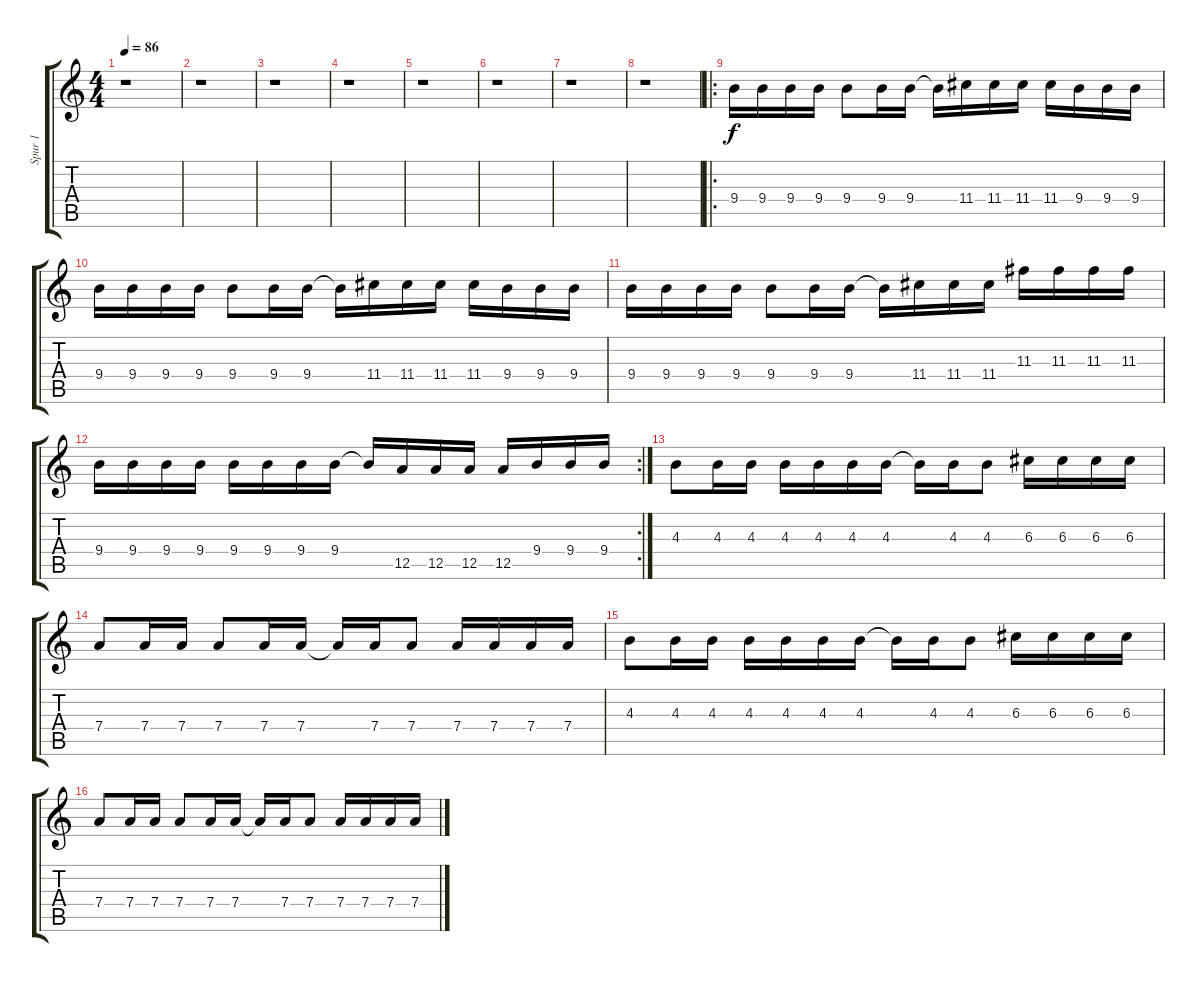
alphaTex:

\track ("Spur 1" "Spur 1") {instrument electricguitarclean}
\staff {score tabs}
\tuning (E4 B3 G3 D3 A2 E2) {hide}
\ts (4 4)
\tempo 86
\clef g2
\ks c
r.1{dy f} |
r.1 |
r.1 |
r.1 |
r.1 |
r.1 |
r.1 |
r.1 |
\ro
9.4.16 9.4.16 9.4.16 9.4.16 9.4.8 9.4.16 9.4.16 9.4{t}.16 11.4.16 11.4.16 11.4.16 11.4.16 9.4.16 9.4.16 9.4.16 |
9.4.16 9.4.16 9.4.16 9.4.16 9.4.8 9.4.16 9.4.16 9.4{t}.16 11.4.16 11.4.16 11.4.16 11.4.16 9.4.16 9.4.16 9.4.16 |
9.4.16 9.4.16 9.4.16 9.4.16 9.4.8 9.4.16 9.4.16 9.4{t}.16 11.4.16 11.4.16 11.4.16 11.3.16 11.3.16 11.3.16 11.3.16 |
\rc 2
9.4.16 9.4.16 9.4.16 9.4.16 9.4.16 9.4.16 9.4.16 9.4.16 9.4{t}.16 12.5.16 12.5.16 12.5.16 12.5.16 9.4.16 9.4.16 9.4.16 |
4.3.8 4.3.16 4.3.16 4.3.16 4.3.16 4.3.16 4.3.16 4.3{t}.16 4.3.16 4.3.8 6.3.16 6.3.16 6.3.16 6.3.16 |
7.4.8 7.4.16 7.4.16 7.4.8 7.4.16 7.4.16 7.4{t}.16 7.4.16 7.4.8 7.4.16 7.4.16 7.4.16 7.4.16 |
4.3.8 4.3.16 4.3.16 4.3.16 4.3.16 4.3.16 4.3.16 4.3{t}.16 4.3.16 4.3.8 6.3.16 6.3.16 6.3.16 6.3.16 |
7.4.8 7.4.16 7.4.16 7.4.8 7.4.16 7.4.16 7.4{t}.16 7.4.16 7.4.8 7.4.16 7.4.16 7.4.16 7.4.16
